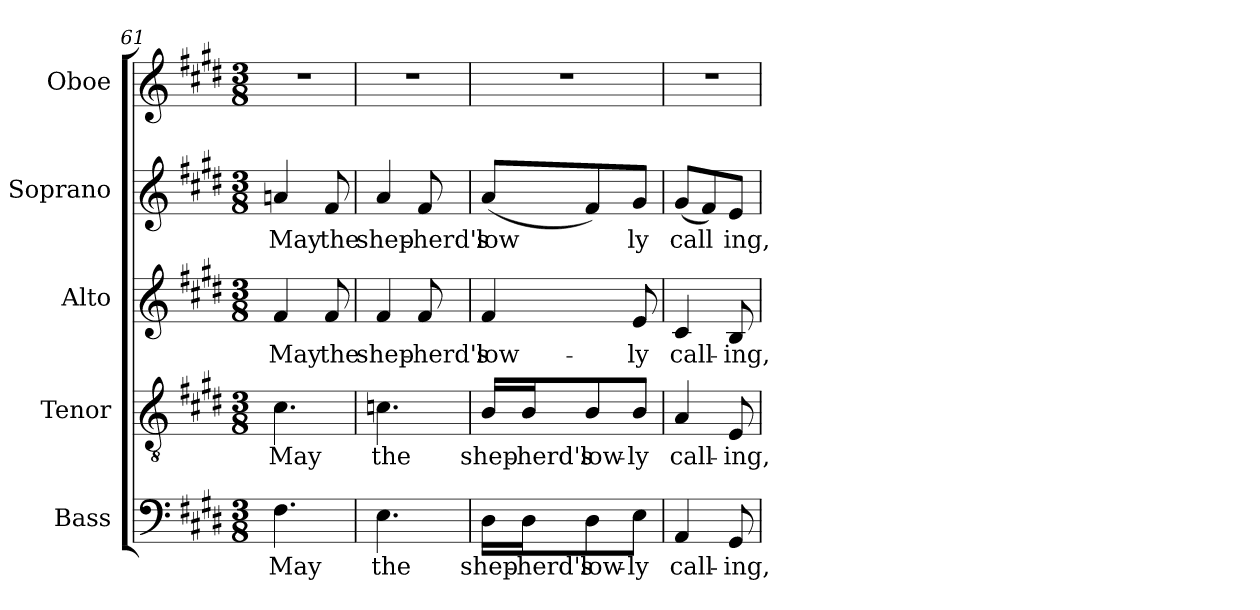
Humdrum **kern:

**kern	**text	**kern	**text	**kern	**text	**kern	**text	**kern
*part5	*part5	*part4	*part4	*part3	*part3	*part2	*part2	*part1
*staff5	*staff5	*staff4	*staff4	*staff3	*staff3	*staff2	*staff2	*staff1
*I"Bass	*	*I"Tenor	*	*I"Alto	*	*I"Soprano	*	*I"Oboe
*I'B	*	*I'T	*	*I'A	*	*I'S	*	*I'Ob.
*clefF4	*	*clefGv2	*	*clefG2	*	*clefG2	*	*clefG2
*k[f#c#g#d#]	*	*k[f#c#g#d#]	*	*k[f#c#g#d#]	*	*k[f#c#g#d#]	*	*k[f#c#g#d#]
*E:	*	*E:	*	*E:	*	*E:	*	*E:
*M3/8	*	*M3/8	*	*M3/8	*	*M3/8	*	*M3/8
=61	=61	=61	=61	=61	=61	=61	=61	=61
!	!LO:LY:b	!	!LO:LY:b	!	!LO:LY:b	!	!LO:LY:b	!
4.F#\	May	4.c#\	May	4f#/	May	4ani/	May	4.r
!	!	!	!	!	!LO:LY:b	!	!LO:LY:b	!
.	.	.	.	8f#/	the	8f#/	the	.
=62	=62	=62	=62	=62	=62	=62	=62	=62
!	!LO:LY:b	!	!LO:LY:b	!	!LO:LY:b	!	!LO:LY:b	!
4.E\	the	4.cn\	the	4f#/	shep-	4a/	shep-	4.r
!	!	!	!	!	!LO:LY:b	!	!LO:LY:b	!
.	.	.	.	8f#/	-herd's	8f#/	-herd's	.
=63	=63	=63	=63	=63	=63	=63	=63	=63
!	!LO:LY:b	!	!LO:LY:b	!	!LO:LY:b	!	!LO:LY:b	!
16D#\LL	shep-	16B/LL	shep-	4f#/	low-	(<8a/L	low­	4.r
!	!LO:LY:b	!	!LO:LY:b	!	!	!	!	!
16D#\J	-herd's	16B/J	-herd's	.	.	.	.	.
!	!LO:LY:b	!	!LO:LY:b	!	!	!	!	!
8D#\	low-	8B/	low-	.	.	8f#/)	.	.
!	!LO:LY:b	!	!LO:LY:b	!	!LO:LY:b	!	!LO:LY:b	!
8E\J	-ly	8B/J	-ly	8e/	-ly	8g#/J	ly	.
=64	=64	=64	=64	=64	=64	=64	=64	=64
!	!LO:LY:b	!	!LO:LY:b	!	!LO:LY:b	!	!LO:LY:b	!
4AA/	call-	4A/	call-	4c#/	call-	(<8g#/L	call­	4.r
.	.	.	.	.	.	8f#/)	.	.
!	!LO:LY:b	!	!LO:LY:b	!	!LO:LY:b	!	!LO:LY:b	!
8GG#/	-ing,	8E/	-ing,	8B/	-ing,	8e/J	ing,	.
=	=	=	=	=	=	=	=	=
*-	*-	*-	*-	*-	*-	*-	*-	*-
